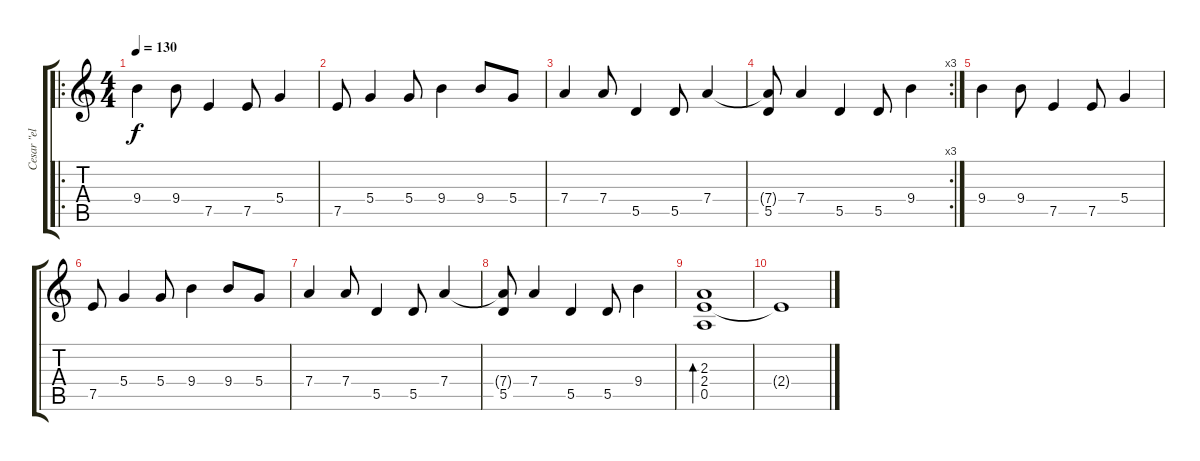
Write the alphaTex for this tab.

\track ("Cesar \"el vampiro\" Lopez" "Cesar \"el ") {instrument distortionguitar}
\staff {score tabs}
\tuning (E4 B3 G3 D3 A2 E2) {hide}
\ro
\ts (4 4)
\tempo 130
\clef g2
\ks c
9.4.4{dy f} 9.4.8 7.5.4 7.5.8 5.4.4 |
7.5.8 5.4.4 5.4.8 9.4.4 9.4.8 5.4.8 |
7.4.4 7.4.8 5.5.4 5.5.8 7.4.4 |
\rc 3
(7.4{t} 5.5).8 7.4.4 5.5.4 5.5.8 9.4.4 |
9.4.4 9.4.8 7.5.4 7.5.8 5.4.4 |
7.5.8 5.4.4 5.4.8 9.4.4 9.4.8 5.4.8 |
7.4.4 7.4.8 5.5.4 5.5.8 7.4.4 |
(7.4{t} 5.5).8 7.4.4 5.5.4 5.5.8 9.4.4 |
(2.3 2.4 0.5).1{bd 120} |
2.4{t}.1
